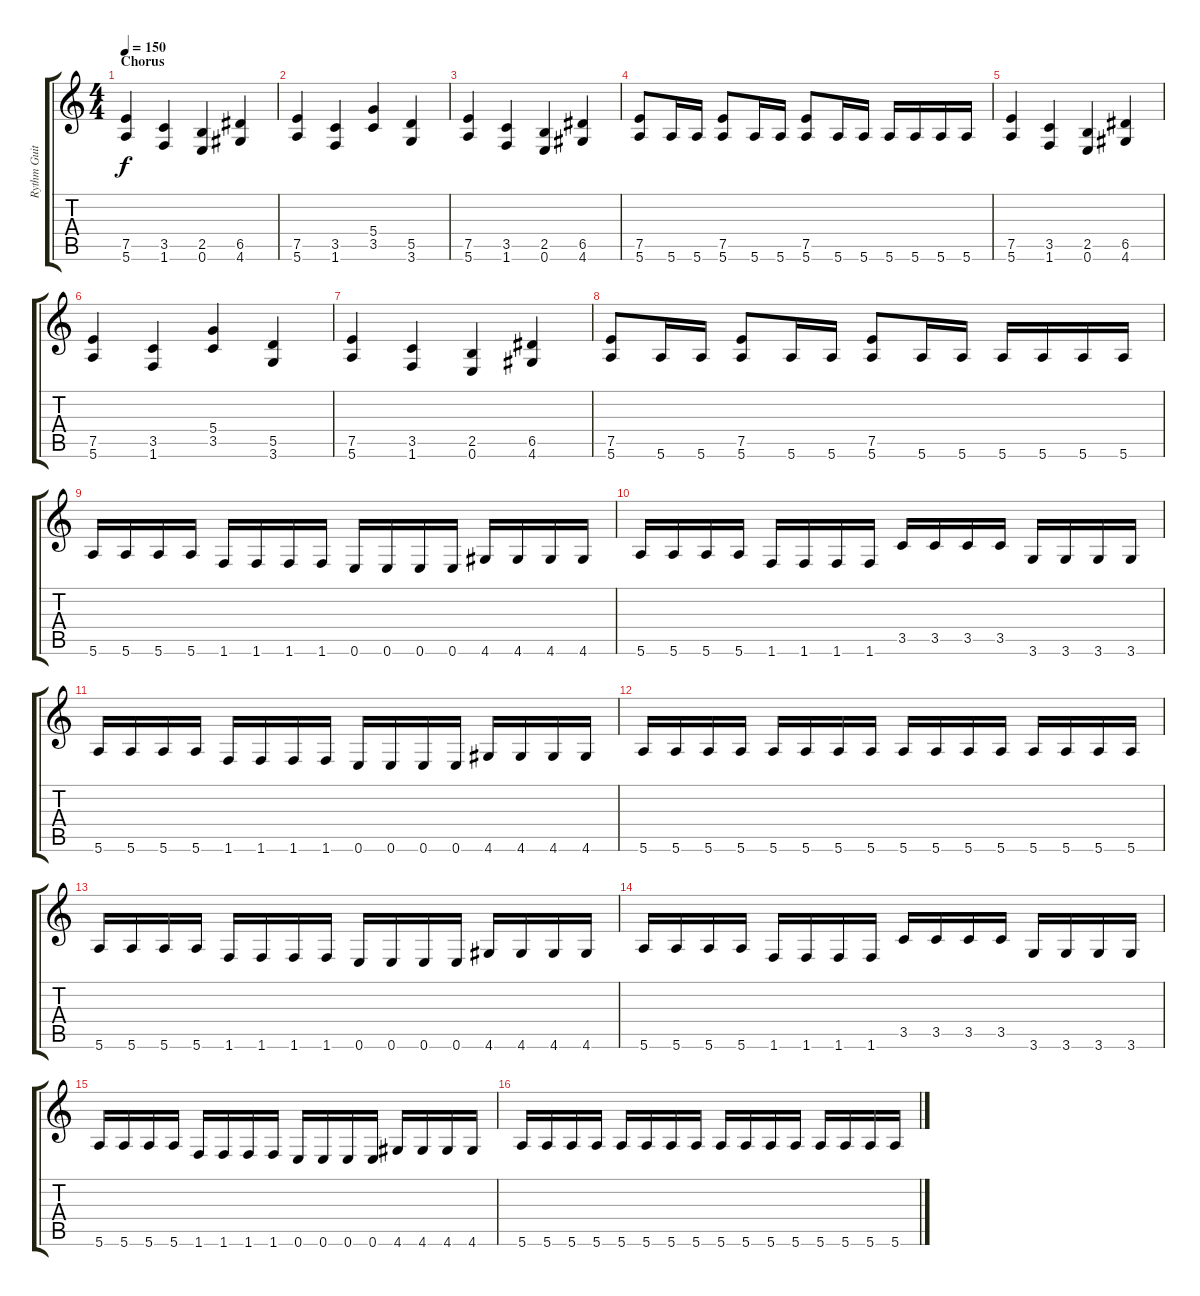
\track ("Rythm Guitar / K!M" "Rythm Guit") {instrument distortionguitar}
\staff {score tabs}
\tuning (E4 B3 G3 D3 A2 E2) {hide}
\ts (4 4)
\section ("" "Chorus")
\tempo 150
\clef g2
\ks c
(7.5 5.6).4{dy f} (3.5 1.6).4 (2.5 0.6).4 (6.5 4.6).4 |
(7.5 5.6).4 (3.5 1.6).4 (5.4 3.5).4 (5.5 3.6).4 |
(7.5 5.6).4 (3.5 1.6).4 (2.5 0.6).4 (6.5 4.6).4 |
(7.5 5.6).8 5.6.16 5.6.16 (7.5 5.6).8 5.6.16 5.6.16 (7.5 5.6).8 5.6.16 5.6.16 5.6.16 5.6.16 5.6.16 5.6.16 |
(7.5 5.6).4 (3.5 1.6).4 (2.5 0.6).4 (6.5 4.6).4 |
(7.5 5.6).4 (3.5 1.6).4 (5.4 3.5).4 (5.5 3.6).4 |
(7.5 5.6).4 (3.5 1.6).4 (2.5 0.6).4 (6.5 4.6).4 |
(7.5 5.6).8 5.6.16 5.6.16 (7.5 5.6).8 5.6.16 5.6.16 (7.5 5.6).8 5.6.16 5.6.16 5.6.16 5.6.16 5.6.16 5.6.16 |
5.6.16 5.6.16 5.6.16 5.6.16 1.6.16 1.6.16 1.6.16 1.6.16 0.6.16 0.6.16 0.6.16 0.6.16 4.6.16 4.6.16 4.6.16 4.6.16 |
5.6.16 5.6.16 5.6.16 5.6.16 1.6.16 1.6.16 1.6.16 1.6.16 3.5.16 3.5.16 3.5.16 3.5.16 3.6.16 3.6.16 3.6.16 3.6.16 |
5.6.16 5.6.16 5.6.16 5.6.16 1.6.16 1.6.16 1.6.16 1.6.16 0.6.16 0.6.16 0.6.16 0.6.16 4.6.16 4.6.16 4.6.16 4.6.16 |
5.6.16 5.6.16 5.6.16 5.6.16 5.6.16 5.6.16 5.6.16 5.6.16 5.6.16 5.6.16 5.6.16 5.6.16 5.6.16 5.6.16 5.6.16 5.6.16 |
5.6.16 5.6.16 5.6.16 5.6.16 1.6.16 1.6.16 1.6.16 1.6.16 0.6.16 0.6.16 0.6.16 0.6.16 4.6.16 4.6.16 4.6.16 4.6.16 |
5.6.16 5.6.16 5.6.16 5.6.16 1.6.16 1.6.16 1.6.16 1.6.16 3.5.16 3.5.16 3.5.16 3.5.16 3.6.16 3.6.16 3.6.16 3.6.16 |
5.6.16 5.6.16 5.6.16 5.6.16 1.6.16 1.6.16 1.6.16 1.6.16 0.6.16 0.6.16 0.6.16 0.6.16 4.6.16 4.6.16 4.6.16 4.6.16 |
5.6.16 5.6.16 5.6.16 5.6.16 5.6.16 5.6.16 5.6.16 5.6.16 5.6.16 5.6.16 5.6.16 5.6.16 5.6.16 5.6.16 5.6.16 5.6.16
